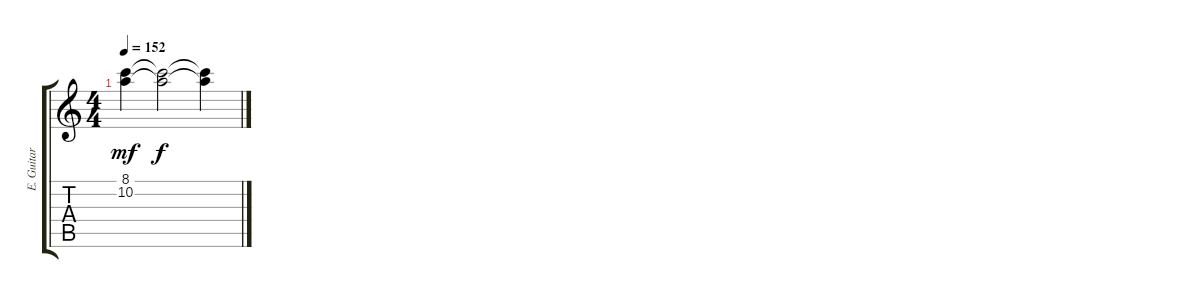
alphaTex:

\track ("E. Guitar II" "E. Guitar ") {instrument overdrivenguitar}
\staff {score tabs}
\tuning (E4 B3 G3 D3 A2 E2) {hide}
\ts (4 4)
\tempo 152
\clef g2
\ks c
(8.1 10.2).4{dy mf volume 0} (8.1{t} 10.2{t}).2{dy f} (8.1{t} 10.2{t}).4
